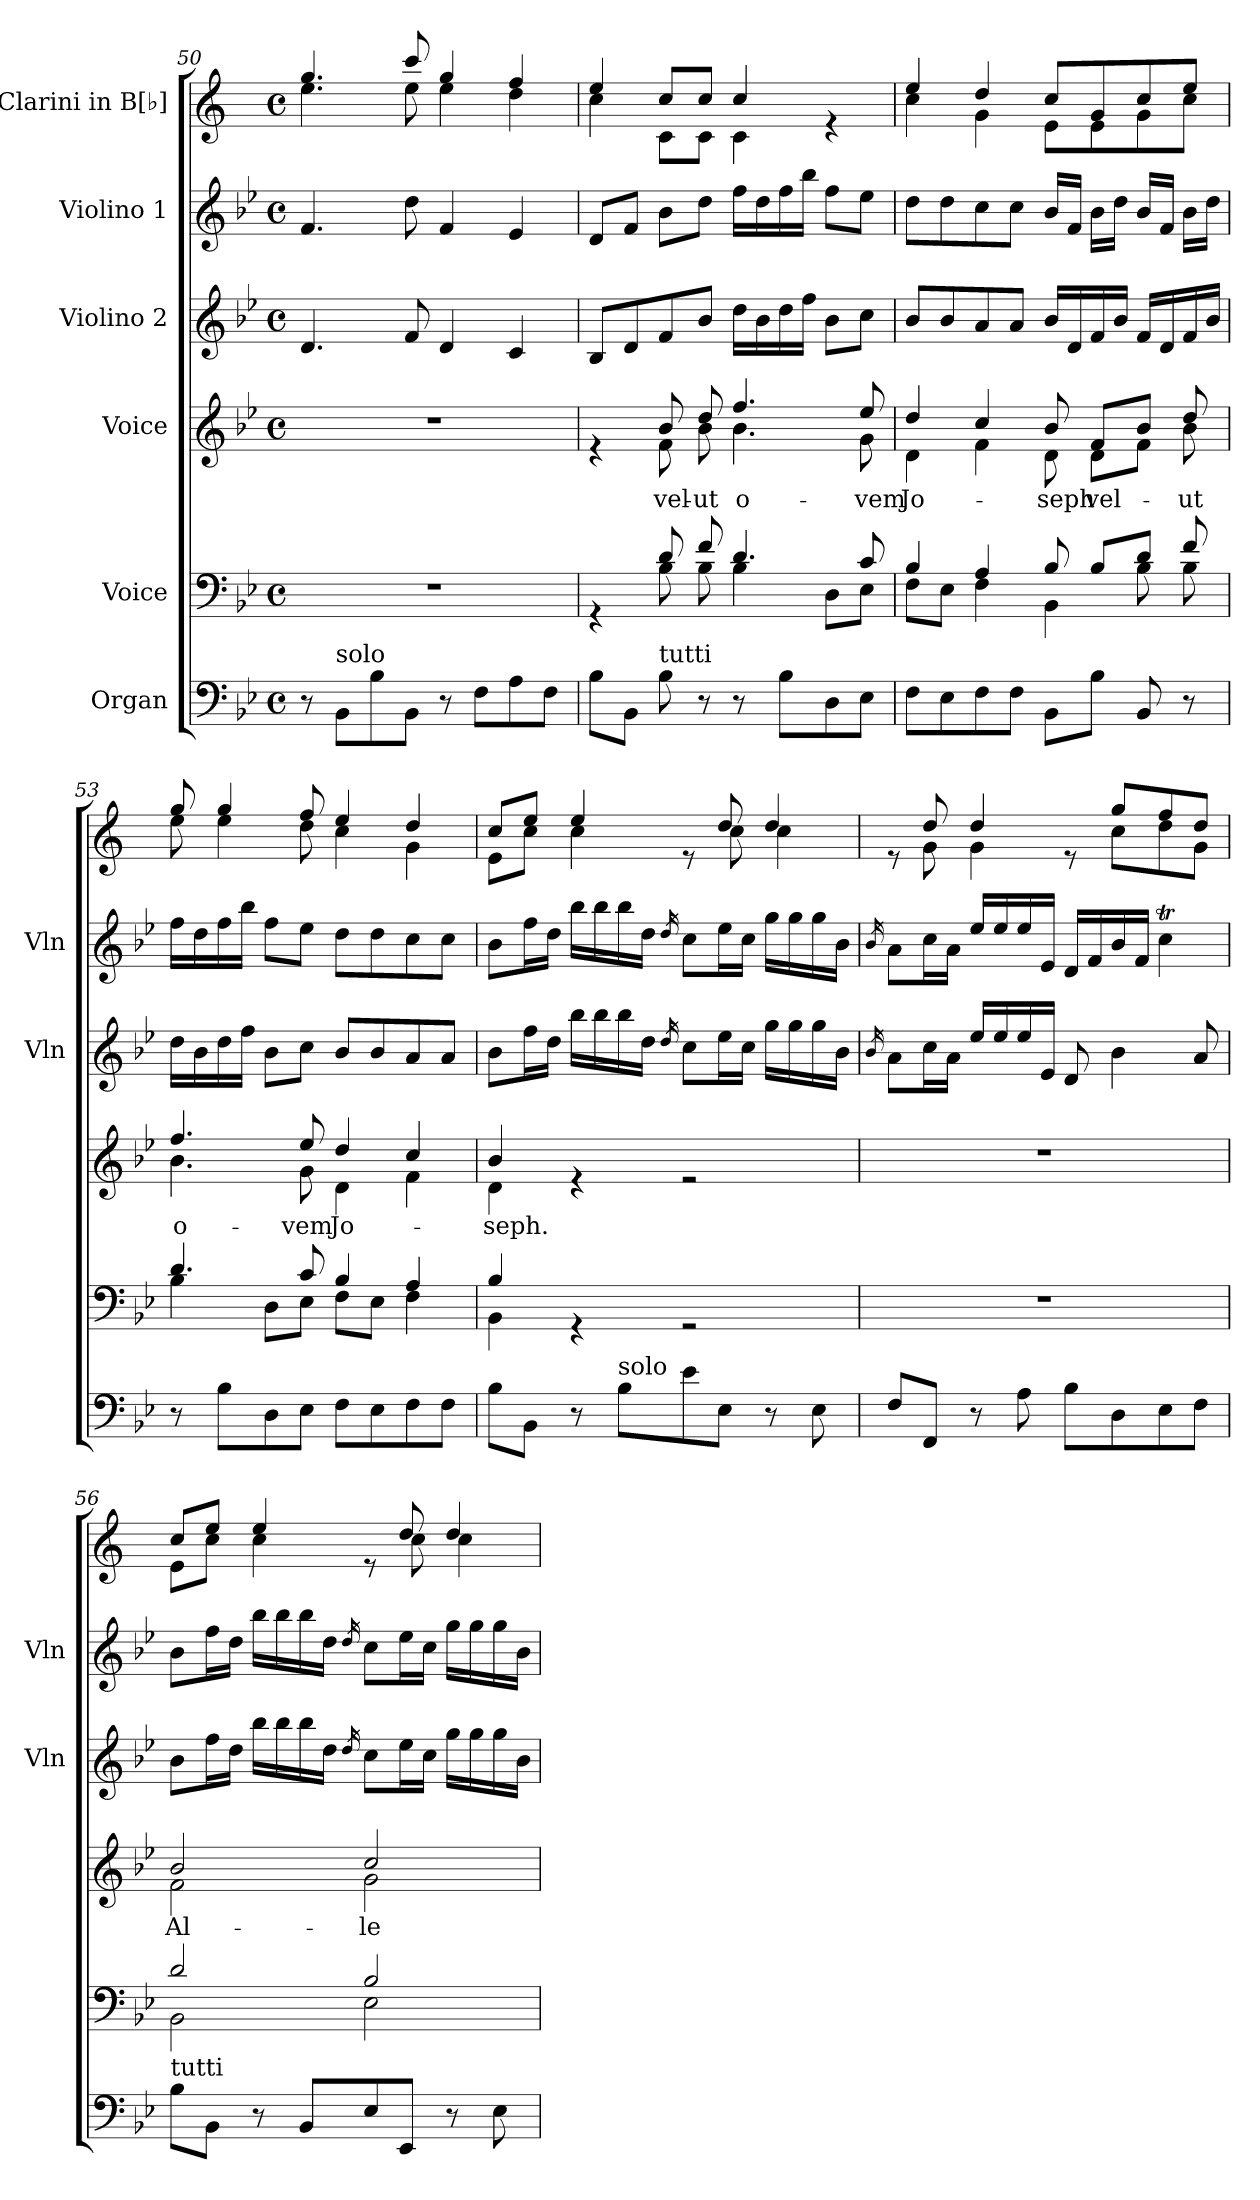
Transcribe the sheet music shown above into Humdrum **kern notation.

**kern	**kern	**kern	**text	**kern	**kern	**kern
*part6	*part5	*part4	*part4	*part3	*part2	*part1
*staff6	*staff5	*staff4	*staff4	*staff3	*staff2	*staff1
*I"Organ	*I"Voice	*I"Voice	*	*I"Violino 2	*I"Violino 1	*I"Clarini in B[♭]
*	*	*	*	*I'Vln	*I'Vln	*
*clefF4	*clefF4	*clefG2	*	*clefG2	*clefG2	*clefG2
*	*	*	*	*	*	*ITrd1c2
*k[b-e-]	*k[b-e-]	*k[b-e-]	*	*k[b-e-]	*k[b-e-]	*k[b-e-]
*M4/4	*M4/4	*M4/4	*	*M4/4	*M4/4	*M4/4
*met(c)	*met(c)	*met(c)	*	*met(c)	*met(c)	*met(c)
=50	=50	=50	=50	=50	=50	=50
*	*	*	*	*	*	*^
8r	1r	1r	.	4.d/	4.f/	4.ff/	4.dd\
!LO:TX:a:t=solo	!	!	!	!	!	!	!
8BB-\L	.	.	.	.	.	.	.
8B-\	.	.	.	.	.	.	.
8BB-\J	.	.	.	8f/	8dd\	8bb-/	8dd\
8r	.	.	.	4d/	4f/	4ff/	4dd\
8F\L	.	.	.	.	.	.	.
8A\	.	.	.	4c/	4e-/	4ee-/	4cc\
8F\J	.	.	.	.	.	.	.
=51	=51	=51	=51	=51	=51	=51	=51
*	*^	*^	*	*	*	*	*
8B-\L	4rGG	4ryy	4re	4ryy	.	8B-/L	8d/L	4dd/	4b-\
8BB-\J	.	.	.	.	.	8d/	8f/J	.	.
!LO:TX:a:t=tutti	!	!	!	!	!	!	!	!	!
!	!	!	!	!	!LO:LY:b	!	!	!	!
8B-\	8d/	8B-\	8b-/	8f\	vel-	8f/	8b-\L	8b-/L	8B-\L
!	!	!	!	!	!LO:LY:b	!	!	!	!
8r	8f/	8B-\	8dd/	8b-\	-ut	8b-/J	8dd\J	8b-/J	8B-\J
!	!	!	!	!	!LO:LY:b	!	!	!	!
8r	4.d/	4B-\	4.ff/	4.b-\	o-	16dd\LL	16ff\LL	4b-/	4B-\
.	.	.	.	.	.	16b-\	16dd\	.	.
8B-\L	.	.	.	.	.	16dd\	16ff\	.	.
.	.	.	.	.	.	16ff\JJ	16bb-\JJ	.	.
8D\	.	8D\L	.	.	.	8b-\L	8ff\L	4re	4ryy
!	!	!	!	!	!LO:LY:b	!	!	!	!
8E-\J	8c/	8E-\J	8ee-/	8g\	-vem	8cc\J	8ee-\J	.	.
=52	=52	=52	=52	=52	=52	=52	=52	=52	=52
!	!	!	!	!	!LO:LY:b	!	!	!	!
8F\L	4B-/	8F\L	4dd/	4d\	Jo-	8b-/L	8dd\L	4dd/	4b-\
8E-\	.	8E-\J	.	.	.	8b-/	8dd\	.	.
8F\	4A/	4F\	4cc/	4f\	.	8a/	8cc\	4cc/	4f\
8F\J	.	.	.	.	.	8a/J	8cc\J	.	.
!	!	!	!	!	!LO:LY:b	!	!	!	!
8BB-\L	8B-/	4BB-\	8b-/	8d\	-seph	16b-/LL	16b-/LL	8b-/L	8d\L
.	.	.	.	.	.	16d/	16f/JJ	.	.
!	!	!	!	!	!LO:LY:b	!	!	!	!
8B-\J	8B-/L	.	8f/L	8d\L	vel-	16f/	16b-\LL	8f/	8d\
.	.	.	.	.	.	16b-/JJ	16dd\JJ	.	.
8BB-/	8d/J	8B-\	8b-/J	8f\J	.	16f/LL	16b-/LL	8b-/	8f\
.	.	.	.	.	.	16d/	16f/JJ	.	.
!	!	!	!	!	!LO:LY:b	!	!	!	!
8r	8f/	8B-\	8dd/	8b-\	-ut	16f/	16b-\LL	8dd/J	8b-\J
.	.	.	.	.	.	16b-/JJ	16dd\JJ	.	.
=53	=53	=53	=53	=53	=53	=53	=53	=53	=53
!	!	!	!	!	!LO:LY:b	!	!	!	!
8r	4.d/	4B-\	4.ff/	4.b-\	o-	16dd\LL	16ff\LL	8ff/	8dd\
.	.	.	.	.	.	16b-\	16dd\	.	.
8B-\L	.	.	.	.	.	16dd\	16ff\	4ff/	4dd\
.	.	.	.	.	.	16ff\JJ	16bb-\JJ	.	.
8D\	.	8D\L	.	.	.	8b-\L	8ff\L	.	.
!	!	!	!	!	!LO:LY:b	!	!	!	!
8E-\J	8c/	8E-\J	8ee-/	8g\	-vem	8cc\J	8ee-\J	8ee-/	8cc\
!	!	!	!	!	!LO:LY:b	!	!	!	!
8F\L	4B-/	8F\L	4dd/	4d\	Jo-	8b-/L	8dd\L	4dd/	4b-\
8E-\	.	8E-\J	.	.	.	8b-/	8dd\	.	.
8F\	4A/	4F\	4cc/	4f\	.	8a/	8cc\	4cc/	4f\
8F\J	.	.	.	.	.	8a/J	8cc\J	.	.
!!LO:PB:g=z	!!
=54	=54	=54	=54	=54	=54	=54	=54	=54	=54
!	!	!	!	!	!LO:LY:b	!	!	!	!
8B-\L	4B-/	4BB-\	4b-/	4d\	-seph.	8b-\L	8b-\L	8b-/L	8d\L
8BB-\J	.	.	.	.	.	16ff\L	16ff\L	8dd/J	8b-\J
.	.	.	.	.	.	16dd\JJ	16dd\JJ	.	.
8r	4rGG	2.ryy	4re	2.ryy	.	16bb-\LL	16bb-\LL	4dd/	4b-\
.	.	.	.	.	.	16bb-\	16bb-\	.	.
!LO:TX:a:t=solo	!	!	!	!	!	!	!	!	!
8B-\L	.	.	.	.	.	16bb-\	16bb-\	.	.
.	.	.	.	.	.	16dd\JJ	16dd\JJ	.	.
.	.	.	.	.	.	16qdd/	16qdd/	.	.
8e-\	2rGG	.	2re	.	.	8cc\L	8cc\L	8re	8ryy
8E-\J	.	.	.	.	.	16ee-\L	16ee-\L	8cc/	8b-\
.	.	.	.	.	.	16cc\JJ	16cc\JJ	.	.
8r	.	.	.	.	.	16gg\LL	16gg\LL	4cc/	4b-\
.	.	.	.	.	.	16gg\	16gg\	.	.
8E-\	.	.	.	.	.	16gg\	16gg\	.	.
.	.	.	.	.	.	16b-\JJ	16b-\JJ	.	.
*	*v	*v	*	*	*	*	*	*	*
*	*	*v	*v	*	*	*	*	*
=55	=55	=55	=55	=55	=55	=55	=55
.	.	.	.	16qb-/	16qb-/	.	.
8F/L	1r	1r	.	8a\L	8a\L	8re	8ryy
8FF/J	.	.	.	16cc\L	16cc\L	8cc/	8f\
.	.	.	.	16a\JJ	16a\JJ	.	.
8r	.	.	.	16ee-/LL	16ee-/LL	4cc/	4f\
.	.	.	.	16ee-/	16ee-/	.	.
8A\	.	.	.	16ee-/	16ee-/	.	.
.	.	.	.	16e-/JJ	16e-/JJ	.	.
8B-\L	.	.	.	8d/	16d/LL	8re	8ryy
.	.	.	.	.	16f/	.	.
8D\	.	.	.	4b-\	16b-/	8ff/L	8b-\L
.	.	.	.	.	16f/JJ	.	.
8E-\	.	.	.	.	4ccT\	8ee-/	8cc\
8F\J	.	.	.	8a/	.	8cc/J	8f\J
=56	=56	=56	=56	=56	=56	=56	=56
*	*^	*	*	*	*	*	*
!LO:TX:a:t=tutti	!	!	!	!	!	!	!	!
!	!	!	!	!LO:LY:b	!	!	!	!
*	*	*	*^	*	*	*	*	*
8B-\L	2d/	2BB-\	2b-/	2f\	Al-	8b-\L	8b-\L	8b-/L	8d\L
8BB-\J	.	.	.	.	.	16ff\L	16ff\L	8dd/J	8b-\J
.	.	.	.	.	.	16dd\JJ	16dd\JJ	.	.
8r	.	.	.	.	.	16bb-\LL	16bb-\LL	4dd/	4b-\
.	.	.	.	.	.	16bb-\	16bb-\	.	.
8BB-/L	.	.	.	.	.	16bb-\	16bb-\	.	.
.	.	.	.	.	.	16dd\JJ	16dd\JJ	.	.
.	.	.	.	.	.	16qdd/	16qdd/	.	.
!	!	!	!	!	!LO:LY:b	!	!	!	!
8E-/	2B-/	2E-\	2cc/	2g\	-le-	8cc\L	8cc\L	8re	8ryy
8EE-/J	.	.	.	.	.	16ee-\L	16ee-\L	8cc/	8b-\
.	.	.	.	.	.	16cc\JJ	16cc\JJ	.	.
8r	.	.	.	.	.	16gg\LL	16gg\LL	4cc/	4b-\
.	.	.	.	.	.	16gg\	16gg\	.	.
8E-\	.	.	.	.	.	16gg\	16gg\	.	.
.	.	.	.	.	.	16b-\JJ	16b-\JJ	.	.
*	*v	*v	*	*	*	*	*	*v	*v
*	*	*v	*v	*	*	*	*
=	=	=	=	=	=	=
*-	*-	*-	*-	*-	*-	*-
